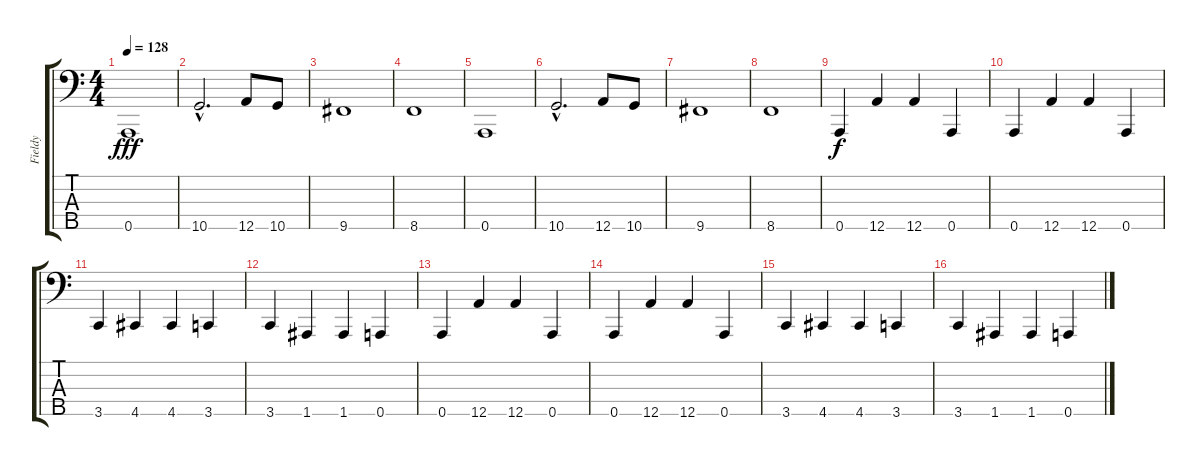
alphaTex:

\track ("Fieldy" "Fieldy") {instrument electricbassfinger}
\staff {score tabs}
\tuning (F2 C2 G1 D1 A0) {hide}
\ts (4 4)
\tempo 128
\clef f4
\ks c
0.5.1{dy fff} |
10.5{hac}.2{d} 12.5.8 10.5.8 |
9.5.1 |
8.5.1 |
0.5.1 |
10.5{hac}.2{d} 12.5.8 10.5.8 |
9.5.1 |
8.5.1 |
0.5.4{dy f instrument slapbass1} 12.5.4 12.5.4 0.5.4 |
0.5.4 12.5.4 12.5.4 0.5.4 |
3.5.4 4.5.4 4.5.4 3.5.4 |
3.5.4 1.5.4 1.5.4 0.5.4 |
0.5.4{instrument slapbass1} 12.5.4 12.5.4 0.5.4 |
0.5.4 12.5.4 12.5.4 0.5.4 |
3.5.4 4.5.4 4.5.4 3.5.4 |
3.5.4 1.5.4 1.5.4 0.5.4
